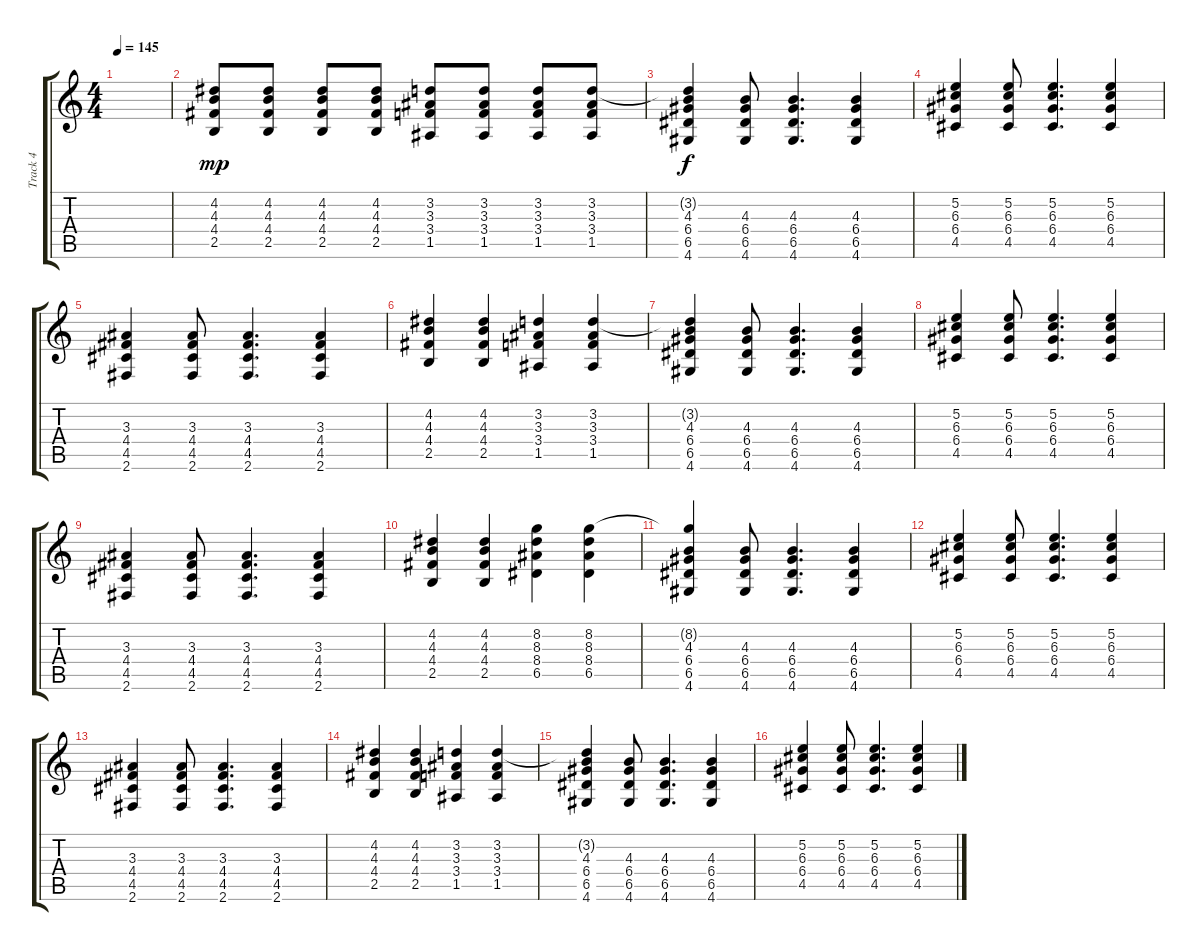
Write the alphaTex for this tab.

\track ("Track 4" "Track 4") {instrument overdrivenguitar}
\staff {score tabs}
\tuning (E4 B3 G3 D3 A2 E2) {hide}
\ts (4 4)
\tempo 145
\clef g2
\ks c
|
(4.2 4.3 4.4 2.5).8{dy mp} (4.2 4.3 4.4 2.5).8 (4.2 4.3 4.4 2.5).8 (4.2 4.3 4.4 2.5).8 (3.2 3.3 3.4 1.5).8 (3.2 3.3 3.4 1.5).8 (3.2 3.3 3.4 1.5).8 (3.2 3.3 3.4 1.5).8 |
(3.2{t} 4.3 6.4 6.5 4.6).4{dy f} (4.3 6.4 6.5 4.6).8 (4.3 6.4 6.5 4.6).4{d} (4.3 6.4 6.5 4.6).4 |
(5.2 6.3 6.4 4.5).4 (5.2 6.3 6.4 4.5).8 (5.2 6.3 6.4 4.5).4{d} (5.2 6.3 6.4 4.5).4 |
(3.3 4.4 4.5 2.6).4 (3.3 4.4 4.5 2.6).8 (3.3 4.4 4.5 2.6).4{d} (3.3 4.4 4.5 2.6).4 |
(4.2 4.3 4.4 2.5).4 (4.2 4.3 4.4 2.5).4 (3.2 3.3 3.4 1.5).4 (3.2 3.3 3.4 1.5).4 |
(3.2{t} 4.3 6.4 6.5 4.6).4 (4.3 6.4 6.5 4.6).8 (4.3 6.4 6.5 4.6).4{d} (4.3 6.4 6.5 4.6).4 |
(5.2 6.3 6.4 4.5).4 (5.2 6.3 6.4 4.5).8 (5.2 6.3 6.4 4.5).4{d} (5.2 6.3 6.4 4.5).4 |
(3.3 4.4 4.5 2.6).4 (3.3 4.4 4.5 2.6).8 (3.3 4.4 4.5 2.6).4{d} (3.3 4.4 4.5 2.6).4 |
(4.2 4.3 4.4 2.5).4 (4.2 4.3 4.4 2.5).4 (8.2 8.3 8.4 6.5).4 (8.2 8.3 8.4 6.5).4 |
(8.2{t} 4.3 6.4 6.5 4.6).4 (4.3 6.4 6.5 4.6).8 (4.3 6.4 6.5 4.6).4{d} (4.3 6.4 6.5 4.6).4 |
(5.2 6.3 6.4 4.5).4 (5.2 6.3 6.4 4.5).8 (5.2 6.3 6.4 4.5).4{d} (5.2 6.3 6.4 4.5).4 |
(3.3 4.4 4.5 2.6).4 (3.3 4.4 4.5 2.6).8 (3.3 4.4 4.5 2.6).4{d} (3.3 4.4 4.5 2.6).4 |
(4.2 4.3 4.4 2.5).4 (4.2 4.3 4.4 2.5).4 (3.2 3.3 3.4 1.5).4 (3.2 3.3 3.4 1.5).4 |
(3.2{t} 4.3 6.4 6.5 4.6).4 (4.3 6.4 6.5 4.6).8 (4.3 6.4 6.5 4.6).4{d} (4.3 6.4 6.5 4.6).4 |
(5.2 6.3 6.4 4.5).4 (5.2 6.3 6.4 4.5).8 (5.2 6.3 6.4 4.5).4{d} (5.2 6.3 6.4 4.5).4
